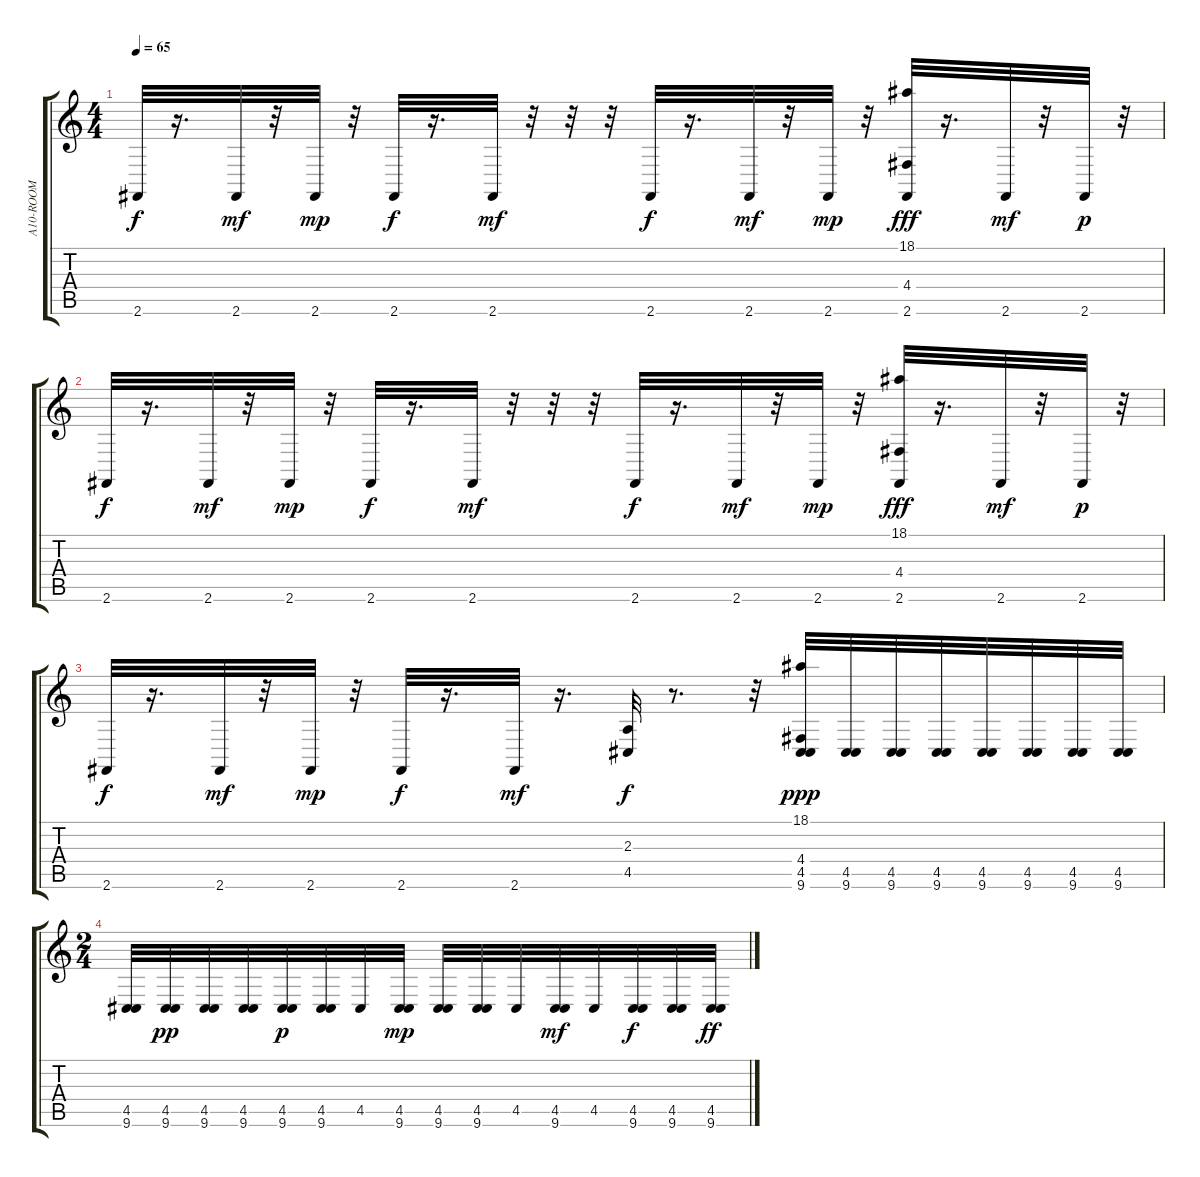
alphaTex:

\track ("A10-ROOM        " "A10-ROOM  ") {instrument celesta}
\staff {score tabs}
\tuning (E4 B3 G3 D3 A2 E2) {hide}
\ts (4 4)
\tempo 65
\clef g2
\ks c
2.6.32{dy f} r.16{d} 2.6.32{dy mf} r.32 2.6.32{dy mp} r.32 2.6.32{dy f} r.16{d} 2.6.32{dy mf} r.32 r.32 r.32 2.6.32{dy f} r.16{d} 2.6.32{dy mf} r.32 2.6.32{dy mp} r.32 (18.1 4.4 2.6).32{dy fff} r.16{d} 2.6.32{dy mf} r.32 2.6.32{dy p} r.32 |
2.6.32{dy f} r.16{d} 2.6.32{dy mf} r.32 2.6.32{dy mp} r.32 2.6.32{dy f} r.16{d} 2.6.32{dy mf} r.32 r.32 r.32 2.6.32{dy f} r.16{d} 2.6.32{dy mf} r.32 2.6.32{dy mp} r.32 (18.1 4.4 2.6).32{dy fff} r.16{d} 2.6.32{dy mf} r.32 2.6.32{dy p} r.32 |
2.6.32{dy f} r.16{d} 2.6.32{dy mf} r.32 2.6.32{dy mp} r.32 2.6.32{dy f} r.16{d} 2.6.32{dy mf} r.16{d} (2.3 4.5).32{dy f} r.8{d} r.32 (18.1 4.4 4.5 9.6).32{dy ppp} (4.5 9.6).32 (4.5 9.6).32 (4.5 9.6).32 (4.5 9.6).32 (4.5 9.6).32 (4.5 9.6).32 (4.5 9.6).32 |
\ts (2 4)
(4.5 9.6).32 (4.5 9.6).32{dy pp} (4.5 9.6).32 (4.5 9.6).32 (4.5 9.6).32{dy p} (4.5 9.6).32 4.5.32 (4.5 9.6).32{dy mp} (4.5 9.6).32 (4.5 9.6).32 4.5.32 (4.5 9.6).32{dy mf} 4.5.32 (4.5 9.6).32{dy f} (4.5 9.6).32 (4.5 9.6).32{dy ff}
